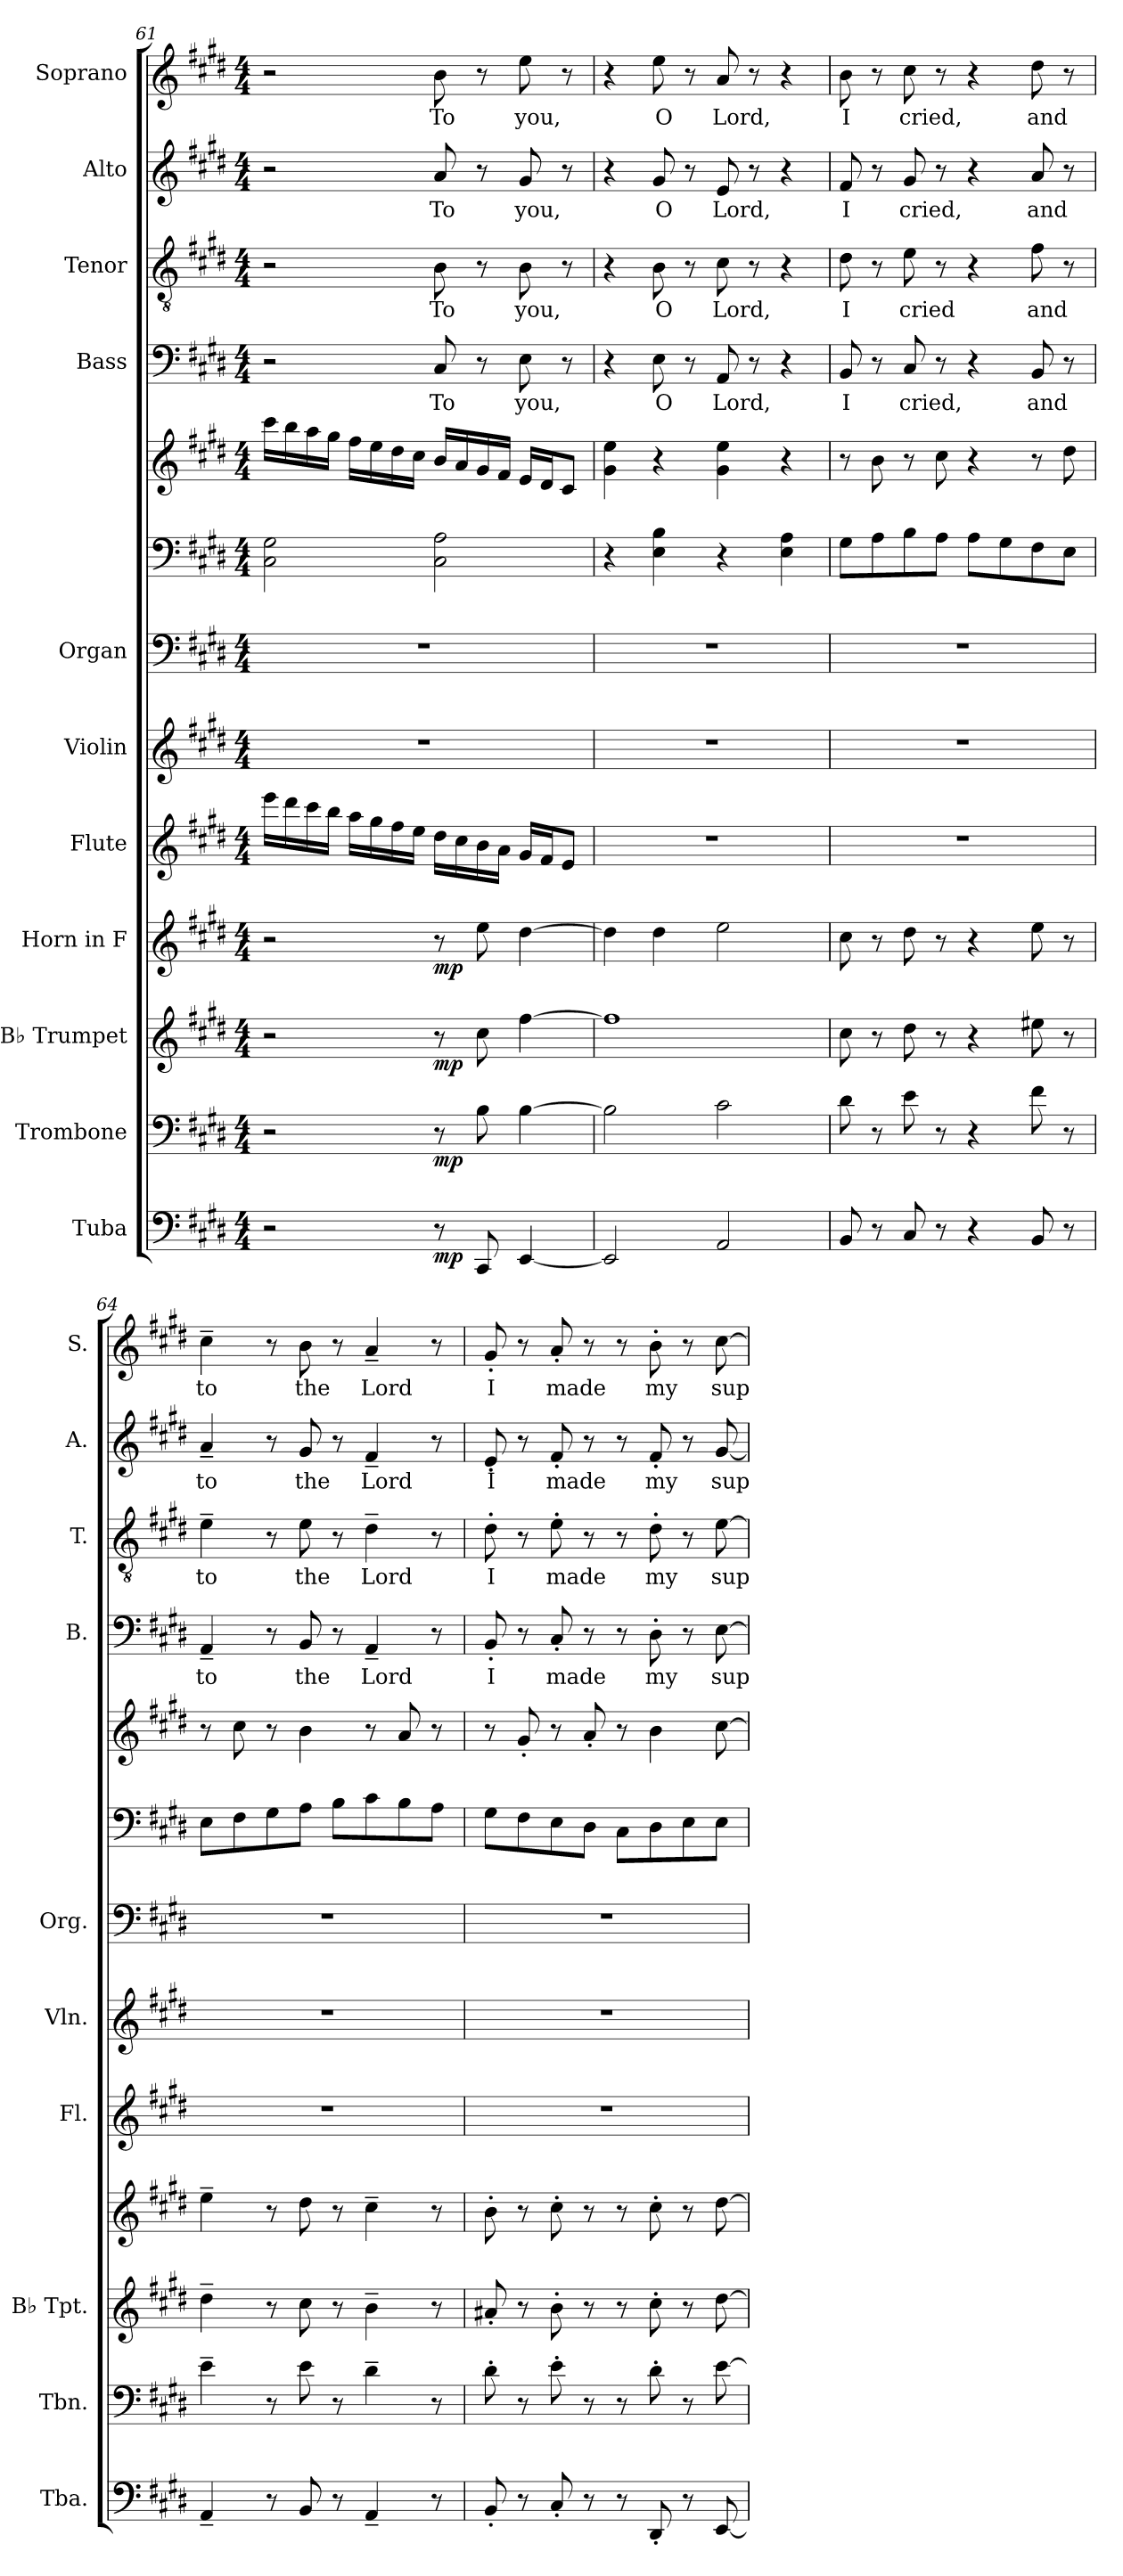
**kern	**dynam	**kern	**dynam	**kern	**dynam	**kern	**dynam	**kern	**kern	**kern	**kern	**kern	**kern	**text	**kern	**text	**kern	**text	**kern	**text
*part11	*part11	*part10	*part10	*part9	*part9	*part8	*part8	*part7	*part6	*part5	*part5	*part5	*part4	*part4	*part3	*part3	*part2	*part2	*part1	*part1
*staff13	*staff13	*staff12	*staff12	*staff11	*staff11	*staff10	*staff10	*staff9	*staff8	*staff7	*staff6	*staff5	*staff4	*staff4	*staff3	*staff3	*staff2	*staff2	*staff1	*staff1
*I"Tuba	*	*I"Trombone	*	*I"B♭ Trumpet	*	*I"Horn in F	*	*I"Flute	*I"Violin	*I"Organ	*	*	*I"Bass	*	*I"Tenor	*	*I"Alto	*	*I"Soprano	*
*I'Tba.	*	*I'Tbn.	*	*I'B♭ Tpt.	*	*	*	*I'Fl.	*I'Vln.	*I'Org.	*	*	*I'B.	*	*I'T.	*	*I'A.	*	*I'S.	*
!!LO:PB:g=z
*clefF4	*	*clefF4	*	*clefG2	*	*clefG2	*	*clefG2	*clefG2	*clefF4	*clefF4	*clefG2	*clefF4	*	*clefGv2	*	*clefG2	*	*clefG2	*
*	*	*	*	*ITrd1c2	*	*ITrd4c7	*	*	*	*	*	*	*	*	*	*	*	*	*	*
*k[f#c#g#d#]	*	*k[f#c#g#d#]	*	*k[f#c#]	*	*k[f#c#g#]	*	*k[f#c#g#d#]	*k[f#c#g#d#]	*k[f#c#g#d#]	*k[f#c#g#d#]	*k[f#c#g#d#]	*k[f#c#g#d#]	*	*k[f#c#g#d#]	*	*k[f#c#g#d#]	*	*k[f#c#g#d#]	*
*M4/4	*	*M4/4	*	*M4/4	*	*M4/4	*	*M4/4	*M4/4	*M4/4	*M4/4	*M4/4	*M4/4	*	*M4/4	*	*M4/4	*	*M4/4	*
=61	=61	=61	=61	=61	=61	=61	=61	=61	=61	=61	=61	=61	=61	=61	=61	=61	=61	=61	=61	=61
2r	.	2r	.	2r	.	2r	.	16eee\LL	1r	1r	2C#\ 2G#\	16ccc#\LL	2r	.	2r	.	2r	.	2r	.
.	.	.	.	.	.	.	.	16ddd#\	.	.	.	16bb\	.	.	.	.	.	.	.	.
.	.	.	.	.	.	.	.	16ccc#\	.	.	.	16aa\	.	.	.	.	.	.	.	.
.	.	.	.	.	.	.	.	16bb\JJ	.	.	.	16gg#\JJ	.	.	.	.	.	.	.	.
.	.	.	.	.	.	.	.	16aa\LL	.	.	.	16ff#\LL	.	.	.	.	.	.	.	.
.	.	.	.	.	.	.	.	16gg#\	.	.	.	16ee\	.	.	.	.	.	.	.	.
.	.	.	.	.	.	.	.	16ff#\	.	.	.	16dd#\	.	.	.	.	.	.	.	.
.	.	.	.	.	.	.	.	16ee\JJ	.	.	.	16cc#\JJ	.	.	.	.	.	.	.	.
!	!LO:DY:b	!	!LO:DY:b	!	!LO:DY:b	!	!LO:DY:b	!	!	!	!	!	!	!LO:LY:b	!	!LO:LY:b	!	!LO:LY:b	!	!LO:LY:b
8r	mp	8r	mp	8r	mp	8r	mp	16dd#\LL	.	.	2C#\ 2A\	16b/LL	8C#/	To	8B\	To	8a/	To	8b\	To
.	.	.	.	.	.	.	.	16cc#\	.	.	.	16a/	.	.	.	.	.	.	.	.
8CC#/	.	8B\	.	8b\	.	8a\	.	16b\	.	.	.	16g#/	8r	.	8r	.	8r	.	8r	.
.	.	.	.	.	.	.	.	16a\JJ	.	.	.	16f#/JJ	.	.	.	.	.	.	.	.
!	!	!	!	!	!	!	!	!	!	!	!	!	!	!LO:LY:b	!	!LO:LY:b	!	!LO:LY:b	!	!LO:LY:b
[4EE/	.	[4B\	.	[4ee\	.	[4g#\	.	16g#/LL	.	.	.	16e/LL	8E\	you,	8B\	you,	8g#/	you,	8ee\	you,
.	.	.	.	.	.	.	.	16f#/J	.	.	.	16d#/J	.	.	.	.	.	.	.	.
.	.	.	.	.	.	.	.	8e/J	.	.	.	8c#/J	8r	.	8r	.	8r	.	8r	.
=62	=62	=62	=62	=62	=62	=62	=62	=62	=62	=62	=62	=62	=62	=62	=62	=62	=62	=62	=62	=62
2EE/]	.	2B\]	.	1ee]	.	4g#\]	.	1r	1r	1r	4r	4g#\ 4ee\	4r	.	4r	.	4r	.	4r	.
!	!	!	!	!	!	!	!	!	!	!	!	!	!	!LO:LY:b	!	!LO:LY:b	!	!LO:LY:b	!	!LO:LY:b
.	.	.	.	.	.	4g#\	.	.	.	.	4E\ 4B\	4r	8E\	O	8B\	O	8g#/	O	8ee\	O
.	.	.	.	.	.	.	.	.	.	.	.	.	8r	.	8r	.	8r	.	8r	.
!	!	!	!	!	!	!	!	!	!	!	!	!	!	!LO:LY:b	!	!LO:LY:b	!	!LO:LY:b	!	!LO:LY:b
2AA/	.	2c#\	.	.	.	2a\	.	.	.	.	4r	4g#\ 4ee\	8AA/	Lord,	8c#\	Lord,	8e/	Lord,	8a/	Lord,
.	.	.	.	.	.	.	.	.	.	.	.	.	8r	.	8r	.	8r	.	8r	.
.	.	.	.	.	.	.	.	.	.	.	4E\ 4A\	4r	4r	.	4r	.	4r	.	4r	.
=63	=63	=63	=63	=63	=63	=63	=63	=63	=63	=63	=63	=63	=63	=63	=63	=63	=63	=63	=63	=63
!	!	!	!	!	!	!	!	!	!	!	!	!	!	!LO:LY:b	!	!LO:LY:b	!	!LO:LY:b	!	!LO:LY:b
8BB/	.	8d#\	.	8b\	.	8f#\	.	1r	1r	1r	8G#\L	8r	8BB/	I	8d#\	I	8f#/	I	8b\	I
8r	.	8r	.	8r	.	8r	.	.	.	.	8A\	8b\	8r	.	8r	.	8r	.	8r	.
!	!	!	!	!	!	!	!	!	!	!	!	!	!	!LO:LY:b	!	!LO:LY:b	!	!LO:LY:b	!	!LO:LY:b
8C#/	.	8e\	.	8cc#\	.	8g#\	.	.	.	.	8B\	8r	8C#/	cried,	8e\	cried	8g#/	cried,	8cc#\	cried,
8r	.	8r	.	8r	.	8r	.	.	.	.	8A\J	8cc#\	8r	.	8r	.	8r	.	8r	.
4r	.	4r	.	4r	.	4r	.	.	.	.	8A\L	4r	4r	.	4r	.	4r	.	4r	.
.	.	.	.	.	.	.	.	.	.	.	8G#\	.	.	.	.	.	.	.	.	.
!	!	!	!	!	!	!	!	!	!	!	!	!	!	!LO:LY:b	!	!LO:LY:b	!	!LO:LY:b	!	!LO:LY:b
8BB/	.	8f#\	.	8dd#X\	.	8a\	.	.	.	.	8F#\	8r	8BB/	and	8f#\	and	8a/	and	8dd#\	and
8r	.	8r	.	8r	.	8r	.	.	.	.	8E\J	8dd#\	8r	.	8r	.	8r	.	8r	.
=64	=64	=64	=64	=64	=64	=64	=64	=64	=64	=64	=64	=64	=64	=64	=64	=64	=64	=64	=64	=64
!	!	!	!	!	!	!	!	!	!	!	!	!	!	!LO:LY:b	!	!LO:LY:b	!	!LO:LY:b	!	!LO:LY:b
4AA~/	.	4e~\	.	4cc#~\	.	4a~\	.	1r	1r	1r	8E\L	8r	4AA~/	to	4e~\	to	4a~/	to	4cc#~\	to
.	.	.	.	.	.	.	.	.	.	.	8F#\	8cc#\	.	.	.	.	.	.	.	.
8r	.	8r	.	8r	.	8r	.	.	.	.	8G#\	8r	8r	.	8r	.	8r	.	8r	.
!	!	!	!	!	!	!	!	!	!	!	!	!	!	!LO:LY:b	!	!LO:LY:b	!	!LO:LY:b	!	!LO:LY:b
8BB/	.	8e\	.	8b\	.	8g#\	.	.	.	.	8A\J	4b\	8BB/	the	8e\	the	8g#/	the	8b\	the
8r	.	8r	.	8r	.	8r	.	.	.	.	8B\L	.	8r	.	8r	.	8r	.	8r	.
!	!	!	!	!	!	!	!	!	!	!	!	!	!	!LO:LY:b	!	!LO:LY:b	!	!LO:LY:b	!	!LO:LY:b
4AA~/	.	4d#~\	.	4a~\	.	4f#~\	.	.	.	.	8c#\	8r	4AA~/	Lord	4d#~\	Lord	4f#~/	Lord	4a~/	Lord
.	.	.	.	.	.	.	.	.	.	.	8B\	8a/	.	.	.	.	.	.	.	.
8r	.	8r	.	8r	.	8r	.	.	.	.	8A\J	8r	8r	.	8r	.	8r	.	8r	.
!!LO:PB:g=z
=65	=65	=65	=65	=65	=65	=65	=65	=65	=65	=65	=65	=65	=65	=65	=65	=65	=65	=65	=65	=65
!	!	!	!	!	!	!	!	!	!	!	!	!	!	!LO:LY:b	!	!LO:LY:b	!	!LO:LY:b	!	!LO:LY:b
8BB'/	.	8d#'\	.	8g#X'/	.	8e'\	.	1r	1r	1r	8G#\L	8r	8BB'/	I	8d#'\	I	8e'/	I	8g#'/	I
8r	.	8r	.	8r	.	8r	.	.	.	.	8F#\	8g#'/	8r	.	8r	.	8r	.	8r	.
!	!	!	!	!	!	!	!	!	!	!	!	!	!	!LO:LY:b	!	!LO:LY:b	!	!LO:LY:b	!	!LO:LY:b
8C#'/	.	8e'\	.	8a'\	.	8f#'\	.	.	.	.	8E\	8r	8C#'/	made	8e'\	made	8f#'/	made	8a'/	made
8r	.	8r	.	8r	.	8r	.	.	.	.	8D#\J	8a'/	8r	.	8r	.	8r	.	8r	.
8r	.	8r	.	8r	.	8r	.	.	.	.	8C#\L	8r	8r	.	8r	.	8r	.	8r	.
!	!	!	!	!	!	!	!	!	!	!	!	!	!	!LO:LY:b	!	!LO:LY:b	!	!LO:LY:b	!	!LO:LY:b
8DD#'/	.	8d#'\	.	8b'\	.	8f#'\	.	.	.	.	8D#\	4b\	8D#'\	my	8d#'\	my	8f#'/	my	8b'\	my
8r	.	8r	.	8r	.	8r	.	.	.	.	8E\	.	8r	.	8r	.	8r	.	8r	.
!	!	!	!	!	!	!	!	!	!	!	!	!	!	!LO:LY:b	!	!LO:LY:b	!	!LO:LY:b	!	!LO:LY:b
[8EE/	.	[8e\	.	[8cc#\	.	[8g#\	.	.	.	.	8E\J	[8cc#\	[8E\	sup-	[8e\	sup-	[8g#/	sup-	[8cc#\	sup-
=	=	=	=	=	=	=	=	=	=	=	=	=	=	=	=	=	=	=	=	=
*-	*-	*-	*-	*-	*-	*-	*-	*-	*-	*-	*-	*-	*-	*-	*-	*-	*-	*-	*-	*-
